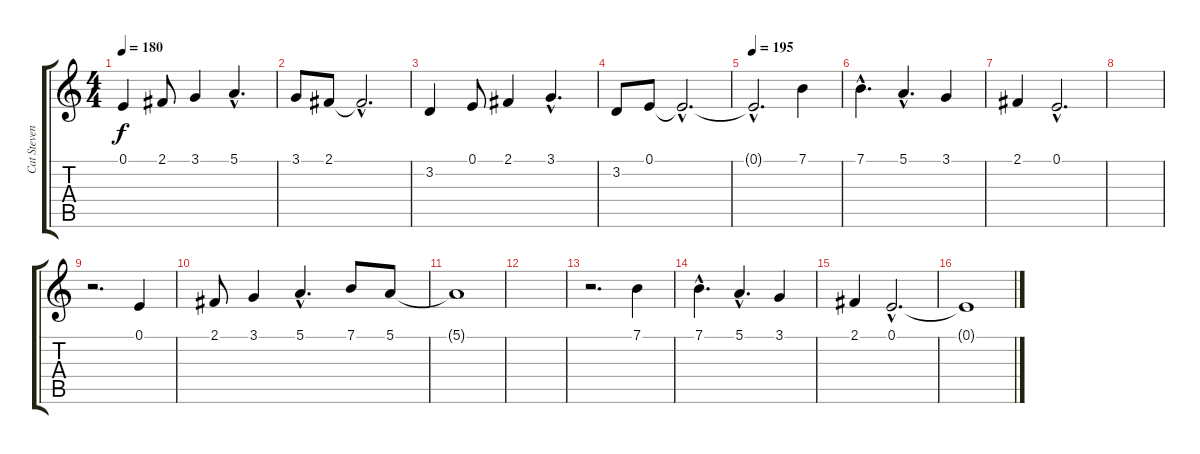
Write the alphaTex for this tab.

\track ("Cat Stevens,singing" "Cat Steven") {instrument oboe}
\staff {score tabs}
\tuning (E4 B3 G3 D3 A2 E2) {hide}
\ts (4 4)
\tempo 180
\clef g2
\ks c
0.1.4{dy f} 2.1.8 3.1.4 5.1{hac}.4{d} |
3.1.8 2.1.8 2.1{hac t}.2{d} |
3.2.4 0.1.8 2.1.4 3.1{hac}.4{d} |
3.2.8 0.1.8 0.1{hac t}.2{d} |
\tempo 195
0.1{hac t}.2{d} 7.1.4 |
7.1{hac}.4{d} 5.1{hac}.4{d} 3.1.4 |
2.1.4 0.1{hac}.2{d} |
|
r.2{d} 0.1.4 |
2.1.8 3.1.4 5.1{hac}.4{d} 7.1.8 5.1.8 |
5.1{t}.1 |
|
r.2{d} 7.1.4 |
7.1{hac}.4{d} 5.1{hac}.4{d} 3.1.4 |
2.1.4 0.1{hac}.2{d} |
0.1{t}.1
